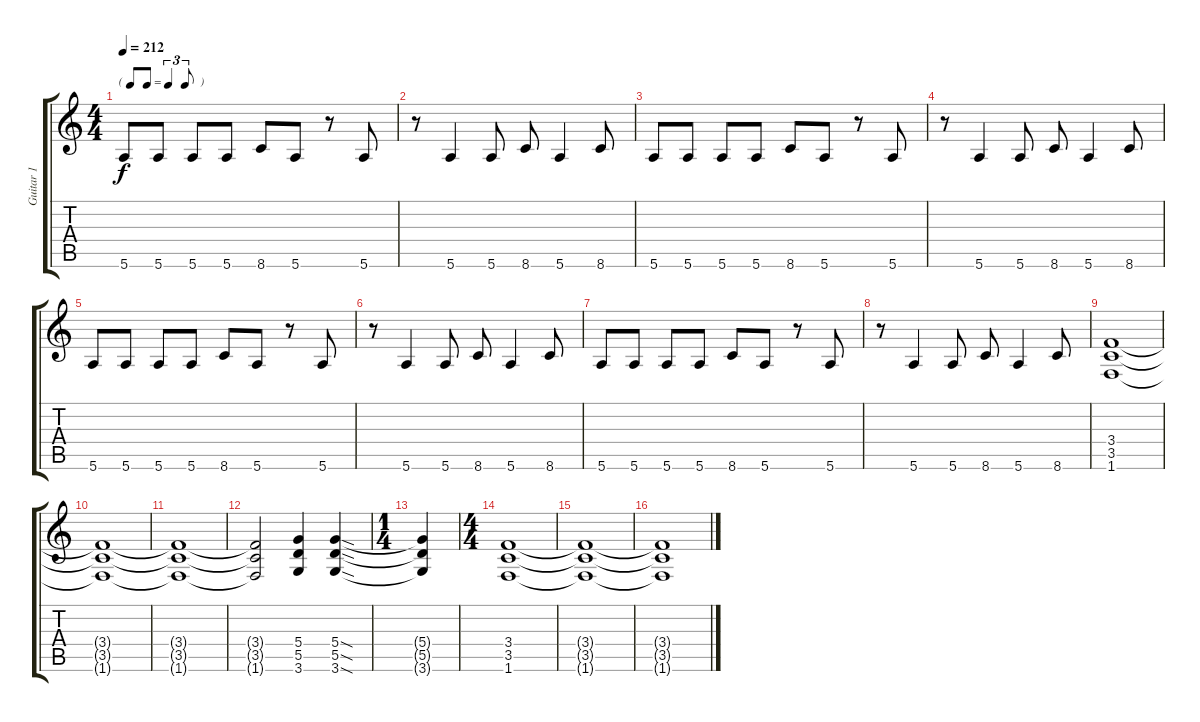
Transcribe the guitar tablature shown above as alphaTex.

\track ("Guitar 1" "Guitar 1") {instrument distortionguitar}
\staff {score tabs}
\tuning (E4 B3 G3 D3 A2 E2) {hide}
\ts (4 4)
\tf triplet8th
\tempo 212
\clef g2
\ks c
5.6.8{dy f} 5.6.8 5.6.8 5.6.8 8.6.8 5.6.8 r.8 5.6.8 |
r.8 5.6.4 5.6.8 8.6.8 5.6.4 8.6.8 |
5.6.8 5.6.8 5.6.8 5.6.8 8.6.8 5.6.8 r.8 5.6.8 |
r.8 5.6.4 5.6.8 8.6.8 5.6.4 8.6.8 |
5.6.8 5.6.8 5.6.8 5.6.8 8.6.8 5.6.8 r.8 5.6.8 |
r.8 5.6.4 5.6.8 8.6.8 5.6.4 8.6.8 |
5.6.8 5.6.8 5.6.8 5.6.8 8.6.8 5.6.8 r.8 5.6.8 |
r.8 5.6.4 5.6.8 8.6.8 5.6.4 8.6.8 |
(3.4 3.5 1.6).1 |
(3.4{t} 3.5{t} 1.6{t}).1 |
(3.4{t} 3.5{t} 1.6{t}).1 |
(3.4{t} 3.5{t} 1.6{t}).2 (5.4 5.5 3.6).4 (5.4{sod} 5.5{sod} 3.6{sod}).4 |
\ts (1 4)
(5.4{t} 5.5{t} 3.6{t}).4 |
\ts (4 4)
(3.4 3.5 1.6).1 |
(3.4{t} 3.5{t} 1.6{t}).1 |
(3.4{t} 3.5{t} 1.6{t}).1
